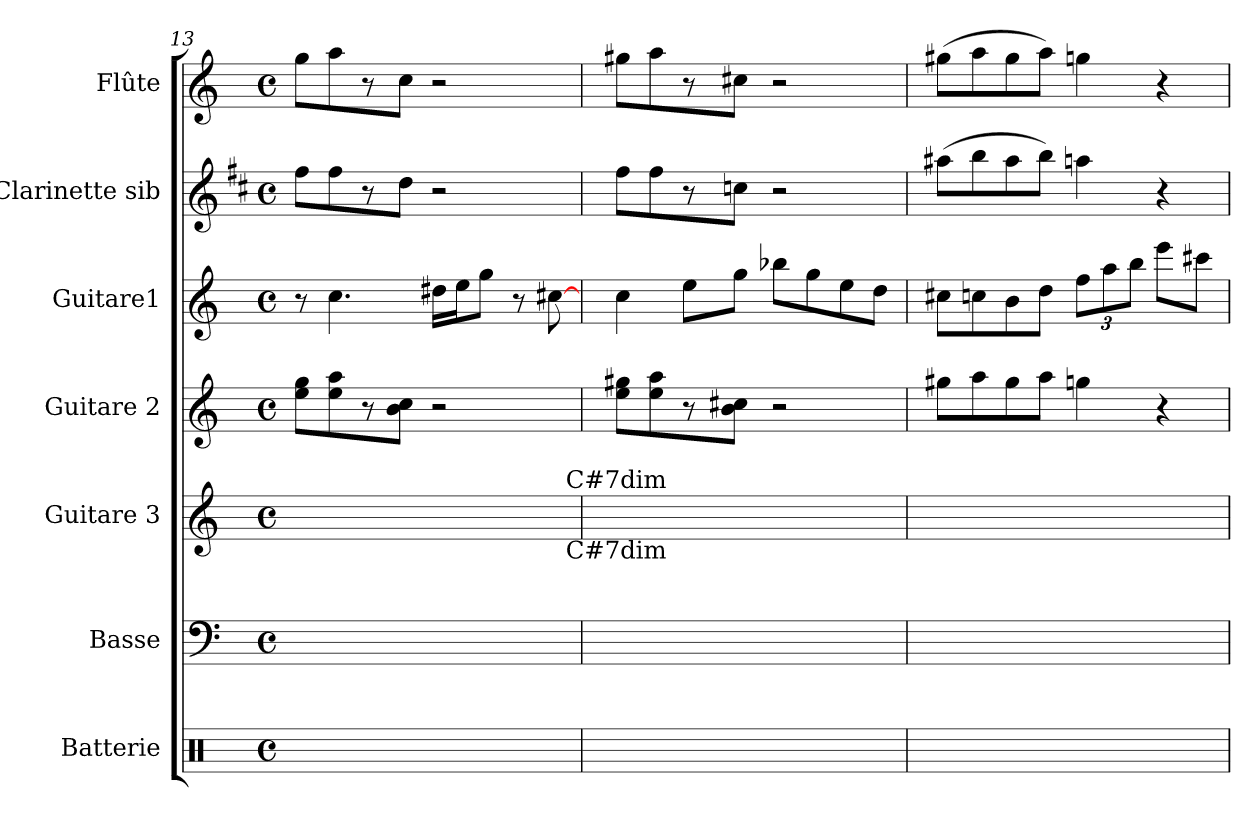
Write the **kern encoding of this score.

**kern	**kern	**kern	**kern	**kern	**kern	**kern
*part7	*part6	*part5	*part4	*part3	*part2	*part1
*staff7	*staff6	*staff5	*staff4	*staff3	*staff2	*staff1
*I"Batterie	*I"Basse	*I"Guitare 3	*I"Guitare 2	*I"Guitare1	*I"Clarinette sib	*I"Flûte
*I'Batt.	*I'B.ƒ.	*I'Gtr.ƒ. 3	*I'Gtr.ƒ. 2	*I'Gtr.ƒ. 1	*I'Cl. Sib	*I'Fl.
!!LO:PB:g=z
*clefX	*clefF4	*clefG2	*clefG2	*clefG2	*clefG2	*clefG2
*	*ITrd7c12	*ITrd7c12	*ITrd7c12	*ITrd7c12	*ITrd1c2	*
*k[]	*k[]	*k[]	*k[]	*k[]	*k[]	*k[]
*C:	*C:	*C:	*C:	*C:	*C:	*C:
*M4/4	*M4/4	*M4/4	*M4/4	*M4/4	*M4/4	*M4/4
*met(c)	*met(c)	*met(c)	*met(c)	*met(c)	*met(c)	*met(c)
=13	=13	=13	=13	=13	=13	=13
4Rgg\yy	1Cyy	1Cyy	8e\ 8g\L	8r	8ee\L	8gg\L
.	.	.	8e\ 8a\	4.c\	8ee\	8aa\
4ryy	.	.	8r	.	8r	8r
.	.	.	8B\ 8c\J	.	8cc\J	8cc\J
2ryy	.	.	2r	16d#X\LL	2r	2r
.	.	.	.	16e\J	.	.
.	.	.	.	8g\J	.	.
.	.	.	.	8r	.	.
.	.	.	.	[8c#X\	.	.
=14	=14	=14	=14	=14	=14	=14
!	!	!LO:TX:a:cj:t=C#7dim	!	!	!	!
!	!LO:TX:a:cj:t=C#7dim	!	!	!	!	!
4Raa\yy	1cyy	1Gyy 1Byy 1cyy	8e\ 8g#X\L	4c\	8ee\L	8gg#X\L
.	.	.	8e\ 8a\	.	8ee\	8aa\
4Ree\yy	.	.	8r	8e\L	8r	8r
.	.	.	8B\ 8c#X\J	8g\J	8b-X\J	8cc#X\J
2ryy	.	.	2r	8b-X\L	2r	2r
.	.	.	.	8g\	.	.
.	.	.	.	8e\	.	.
.	.	.	.	8d\J	.	.
=15	=15	=15	=15	=15	=15	=15
4Rgg\yy	1Cyy	1Cyy	8g#X\L	8c#X\L	(>8gg#X\L	(>8gg#X\L
.	.	.	8a\	8cn\	8aa\	8aa\
4ryy	.	.	8g#\	8B\	8gg#\	8gg#\
.	.	.	8a\J	8d\J	8aa\J)	8aa\J)
2ryy	.	.	4gn\	12f\L	4ggn\	4ggn\
.	.	.	.	12a\	.	.
.	.	.	.	12b\J	.	.
.	.	.	4r	8ee\L	4r	4r
.	.	.	.	8cc#X\J	.	.
=	=	=	=	=	=	=
*-	*-	*-	*-	*-	*-	*-
